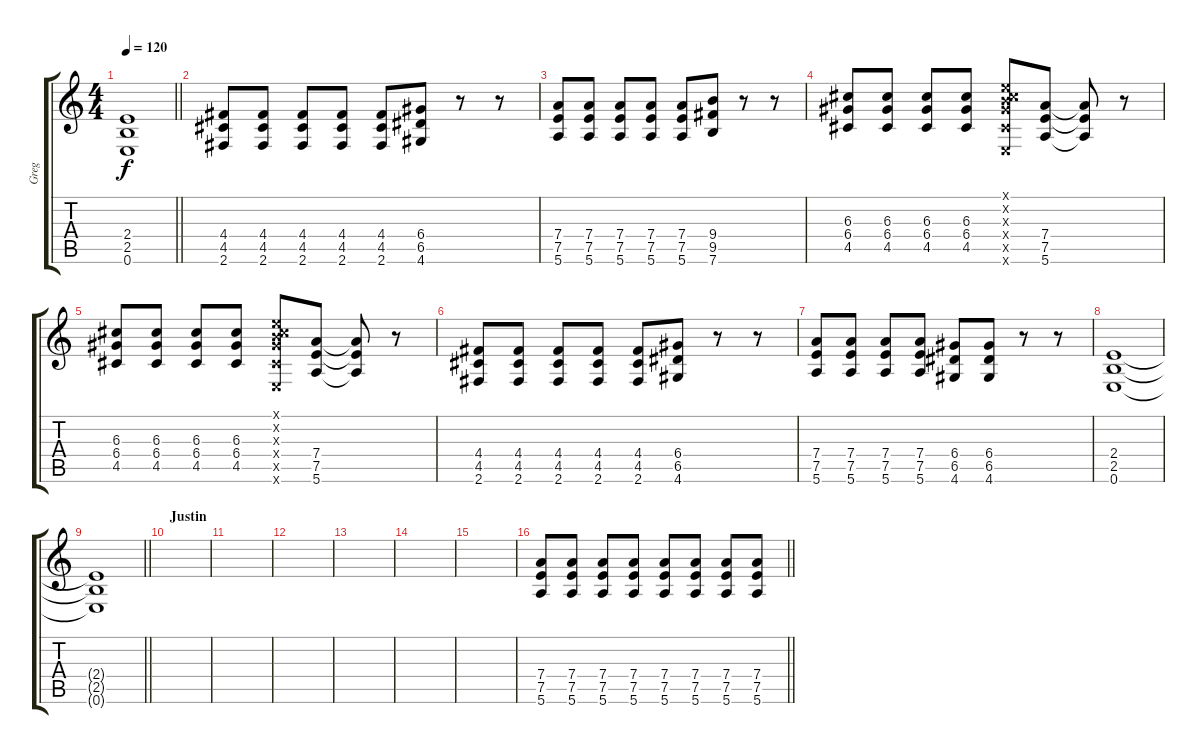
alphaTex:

\track ("Greg" "Greg") {instrument distortionguitar}
\staff {score tabs}
\tuning (E4 B3 G3 D3 A2 E2) {hide}
\ts (4 4)
\tempo 120
\clef g2
\barLineRight lightlight
\ks c
(2.4{t} 2.5{t} 0.6{t}).1{dy f} |
(4.4 4.5 2.6).8 (4.4 4.5 2.6).8 (4.4 4.5 2.6).8 (4.4 4.5 2.6).8 (4.4 4.5 2.6).8 (6.4 6.5 4.6).8 r.8 r.8 |
(7.4 7.5 5.6).8 (7.4 7.5 5.6).8 (7.4 7.5 5.6).8 (7.4 7.5 5.6).8 (7.4 7.5 5.6).8 (9.4 9.5 7.6).8 r.8 r.8 |
(6.3 6.4 4.5).8 (6.3 6.4 4.5).8 (6.3 6.4 4.5).8 (6.3 6.4 4.5).8 (0.1{x} 0.2{x} 6.3{x} 6.4{x} 4.5{x} 0.6{x}).8 (7.4 7.5 5.6).8 (7.4{t} 7.5{t} 5.6{t}).8 r.8 |
(6.3 6.4 4.5).8 (6.3 6.4 4.5).8 (6.3 6.4 4.5).8 (6.3 6.4 4.5).8 (0.1{x} 0.2{x} 6.3{x} 6.4{x} 4.5{x} 0.6{x}).8 (7.4 7.5 5.6).8 (7.4{t} 7.5{t} 5.6{t}).8 r.8 |
(4.4 4.5 2.6).8 (4.4 4.5 2.6).8 (4.4 4.5 2.6).8 (4.4 4.5 2.6).8 (4.4 4.5 2.6).8 (6.4 6.5 4.6).8 r.8 r.8 |
(7.4 7.5 5.6).8 (7.4 7.5 5.6).8 (7.4 7.5 5.6).8 (7.4 7.5 5.6).8 (6.4 6.5 4.6).8 (6.4 6.5 4.6).8 r.8 r.8 |
(2.4 2.5 0.6).1 |
\barLineRight lightlight
(2.4{t} 2.5{t} 0.6{t}).1 |
\section ("" "Justin")
|
|
|
|
|
|
\barLineRight lightlight
(7.4 7.5 5.6).8 (7.4 7.5 5.6).8 (7.4 7.5 5.6).8 (7.4 7.5 5.6).8 (7.4 7.5 5.6).8 (7.4 7.5 5.6).8 (7.4 7.5 5.6).8 (7.4 7.5 5.6).8
